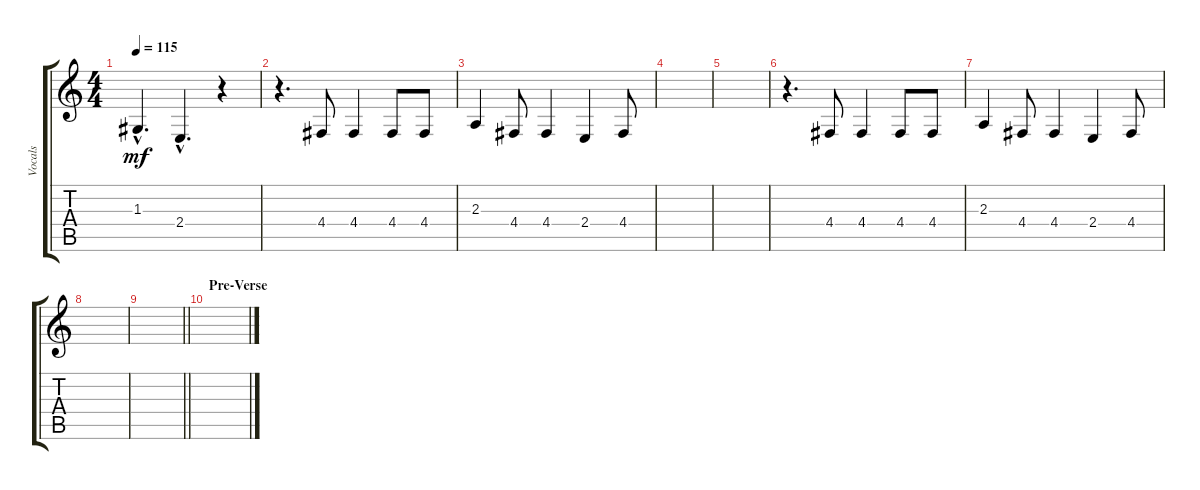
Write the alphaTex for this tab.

\track ("Vocals" "Vocals") {instrument harpsichord}
\staff {score tabs}
\tuning (E4 B3 G3 D3 A2 E2) {hide}
\ts (4 4)
\tempo 115
\clef g2
\ks c
1.3{hac}.4{d dy mf} 2.4{hac}.4{d} r.4 |
r.4{d} 4.4.8 4.4.4 4.4.8 4.4.8 |
2.3.4 4.4.8 4.4.4 2.4.4 4.4.8 |
|
|
r.4{d} 4.4.8 4.4.4 4.4.8 4.4.8 |
2.3.4 4.4.8 4.4.4 2.4.4 4.4.8 |
|
\barLineRight lightlight
|
\section ("" "Pre-Verse")
